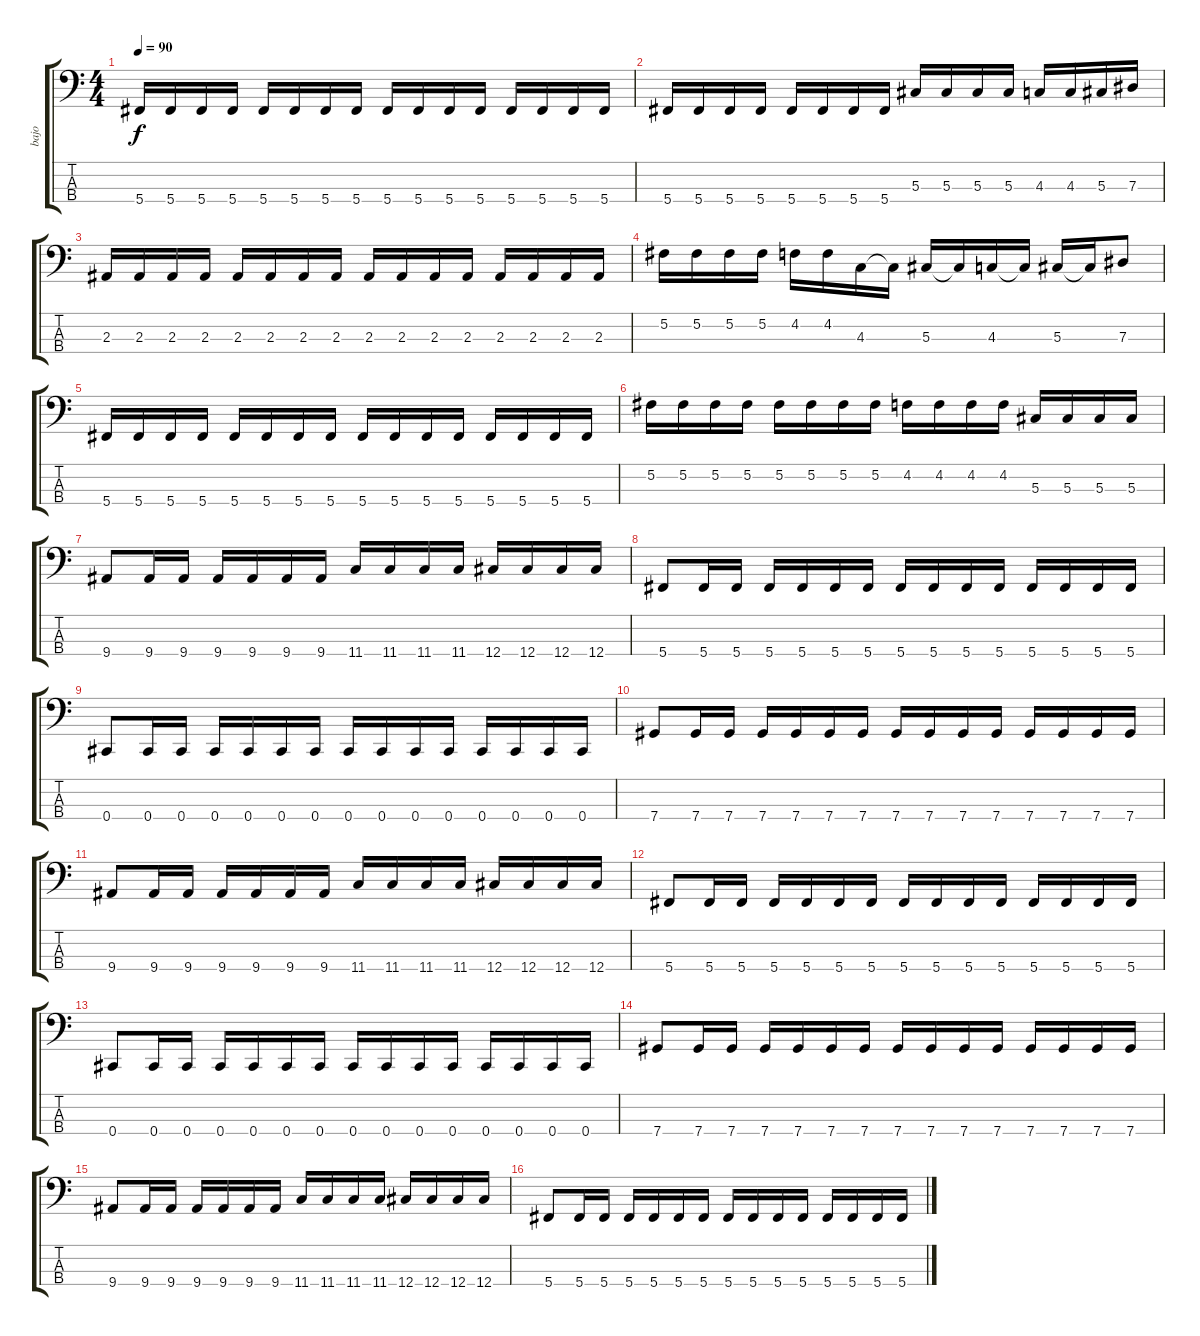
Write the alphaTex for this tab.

\track ("bajo" "bajo") {instrument electricbasspick}
\staff {score tabs}
\tuning (Gb2 Db2 Ab1 Db1) {hide}
\ts (4 4)
\tempo 90
\clef f4
\ks c
5.4.16{dy f} 5.4.16 5.4.16 5.4.16 5.4.16 5.4.16 5.4.16 5.4.16 5.4.16 5.4.16 5.4.16 5.4.16 5.4.16 5.4.16 5.4.16 5.4.16 |
5.4.16 5.4.16 5.4.16 5.4.16 5.4.16 5.4.16 5.4.16 5.4.16 5.3.16 5.3.16 5.3.16 5.3.16 4.3.16 4.3.16 5.3.16 7.3.16 |
2.3.16 2.3.16 2.3.16 2.3.16 2.3.16 2.3.16 2.3.16 2.3.16 2.3.16 2.3.16 2.3.16 2.3.16 2.3.16 2.3.16 2.3.16 2.3.16 |
5.2.16 5.2.16 5.2.16 5.2.16 4.2.16 4.2.16 4.3.16 4.3{t}.16 5.3.16 5.3{t}.16 4.3.16 4.3{t}.16 5.3.16 5.3{t}.16 7.3.8 |
5.4.16 5.4.16 5.4.16 5.4.16 5.4.16 5.4.16 5.4.16 5.4.16 5.4.16 5.4.16 5.4.16 5.4.16 5.4.16 5.4.16 5.4.16 5.4.16 |
5.2.16 5.2.16 5.2.16 5.2.16 5.2.16 5.2.16 5.2.16 5.2.16 4.2.16 4.2.16 4.2.16 4.2.16 5.3.16 5.3.16 5.3.16 5.3.16 |
9.4.8 9.4.16 9.4.16 9.4.16 9.4.16 9.4.16 9.4.16 11.4.16 11.4.16 11.4.16 11.4.16 12.4.16 12.4.16 12.4.16 12.4.16 |
5.4.8 5.4.16 5.4.16 5.4.16 5.4.16 5.4.16 5.4.16 5.4.16 5.4.16 5.4.16 5.4.16 5.4.16 5.4.16 5.4.16 5.4.16 |
0.4.8 0.4.16 0.4.16 0.4.16 0.4.16 0.4.16 0.4.16 0.4.16 0.4.16 0.4.16 0.4.16 0.4.16 0.4.16 0.4.16 0.4.16 |
7.4.8 7.4.16 7.4.16 7.4.16 7.4.16 7.4.16 7.4.16 7.4.16 7.4.16 7.4.16 7.4.16 7.4.16 7.4.16 7.4.16 7.4.16 |
9.4.8 9.4.16 9.4.16 9.4.16 9.4.16 9.4.16 9.4.16 11.4.16 11.4.16 11.4.16 11.4.16 12.4.16 12.4.16 12.4.16 12.4.16 |
5.4.8 5.4.16 5.4.16 5.4.16 5.4.16 5.4.16 5.4.16 5.4.16 5.4.16 5.4.16 5.4.16 5.4.16 5.4.16 5.4.16 5.4.16 |
0.4.8 0.4.16 0.4.16 0.4.16 0.4.16 0.4.16 0.4.16 0.4.16 0.4.16 0.4.16 0.4.16 0.4.16 0.4.16 0.4.16 0.4.16 |
7.4.8 7.4.16 7.4.16 7.4.16 7.4.16 7.4.16 7.4.16 7.4.16 7.4.16 7.4.16 7.4.16 7.4.16 7.4.16 7.4.16 7.4.16 |
9.4.8 9.4.16 9.4.16 9.4.16 9.4.16 9.4.16 9.4.16 11.4.16 11.4.16 11.4.16 11.4.16 12.4.16 12.4.16 12.4.16 12.4.16 |
5.4.8 5.4.16 5.4.16 5.4.16 5.4.16 5.4.16 5.4.16 5.4.16 5.4.16 5.4.16 5.4.16 5.4.16 5.4.16 5.4.16 5.4.16
